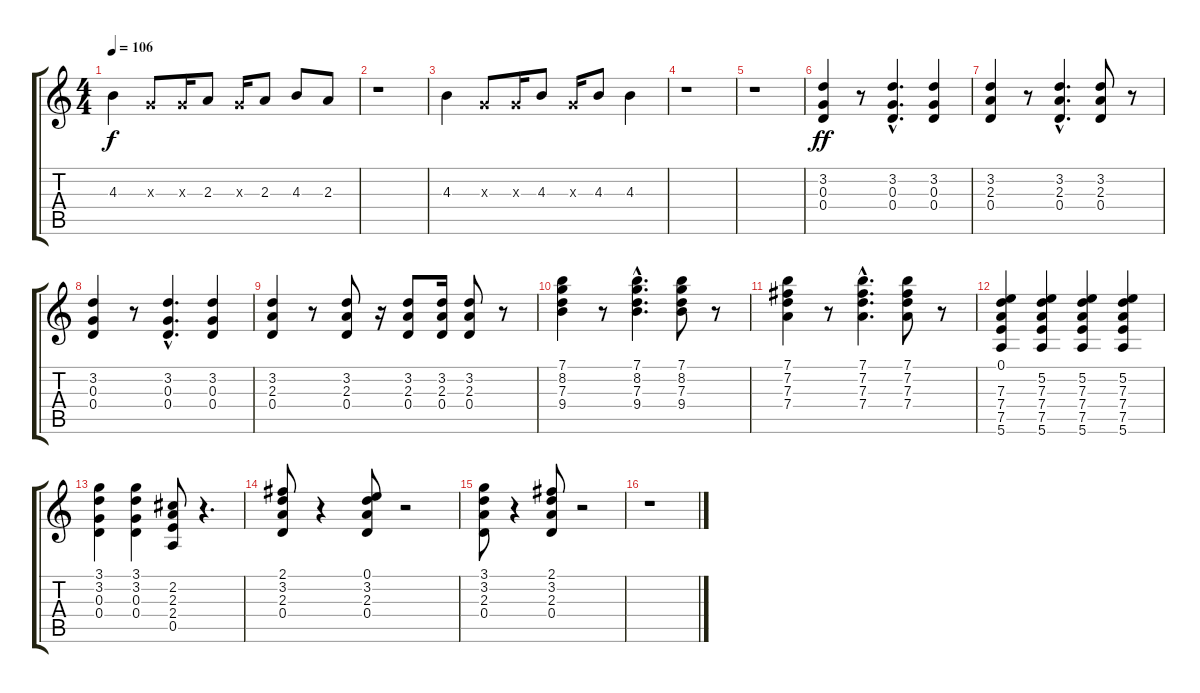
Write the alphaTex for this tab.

\track "" {instrument electricguitarclean}
\staff {score tabs}
\tuning (E4 B3 G3 D3 A2 E2) {hide}
\ts (4 4)
\tempo 106
\clef g2
\ks c
4.3.4{dy f} 0.3{x}.8 0.3{x}.16 2.3.8 0.3{x}.16 2.3.8 4.3.8 2.3.8 |
r.1 |
4.3.4 0.3{x}.8 0.3{x}.16 4.3.8 0.3{x}.16 4.3.8 4.3.4 |
r.1 |
r.1 |
(3.2 0.3 0.4).4{dy ff} r.8 (3.2{hac} 0.3{hac} 0.4{hac}).4{d} (3.2 0.3 0.4).4 |
(3.2 2.3 0.4).4 r.8 (3.2{hac} 2.3{hac} 0.4{hac}).4{d} (3.2 2.3 0.4).8 r.8 |
(3.2 0.3 0.4).4 r.8 (3.2{hac} 0.3{hac} 0.4{hac}).4{d} (3.2 0.3 0.4).4 |
(3.2 2.3 0.4).4 r.8 (3.2 2.3 0.4).8 r.16 (3.2 2.3 0.4).8 (3.2 2.3 0.4).16 (3.2 2.3 0.4).8 r.8 |
(7.1 8.2 7.3 9.4).4 r.8 (7.1{hac} 8.2{hac} 7.3{hac} 9.4{hac}).4{d} (7.1 8.2 7.3 9.4).8 r.8 |
(7.1 7.2 7.3 7.4).4 r.8 (7.1{hac} 7.2{hac} 7.3{hac} 7.4{hac}).4{d} (7.1 7.2 7.3 7.4).8 r.8 |
(0.1 7.3 7.4 7.5 5.6).4 (5.2 7.3 7.4 7.5 5.6).4 (5.2 7.3 7.4 7.5 5.6).4 (5.2 7.3 7.4 7.5 5.6).4 |
(3.1 3.2 0.3 0.4).4 (3.1 3.2 0.3 0.4).4 (2.2 2.3 2.4 0.5).8 r.4{d} |
(2.1 3.2 2.3 0.4).8 r.4 (0.1 3.2 2.3 0.4).8 r.2 |
(3.1 3.2 2.3 0.4).8 r.4 (2.1 3.2 2.3 0.4).8 r.2 |
r.1
